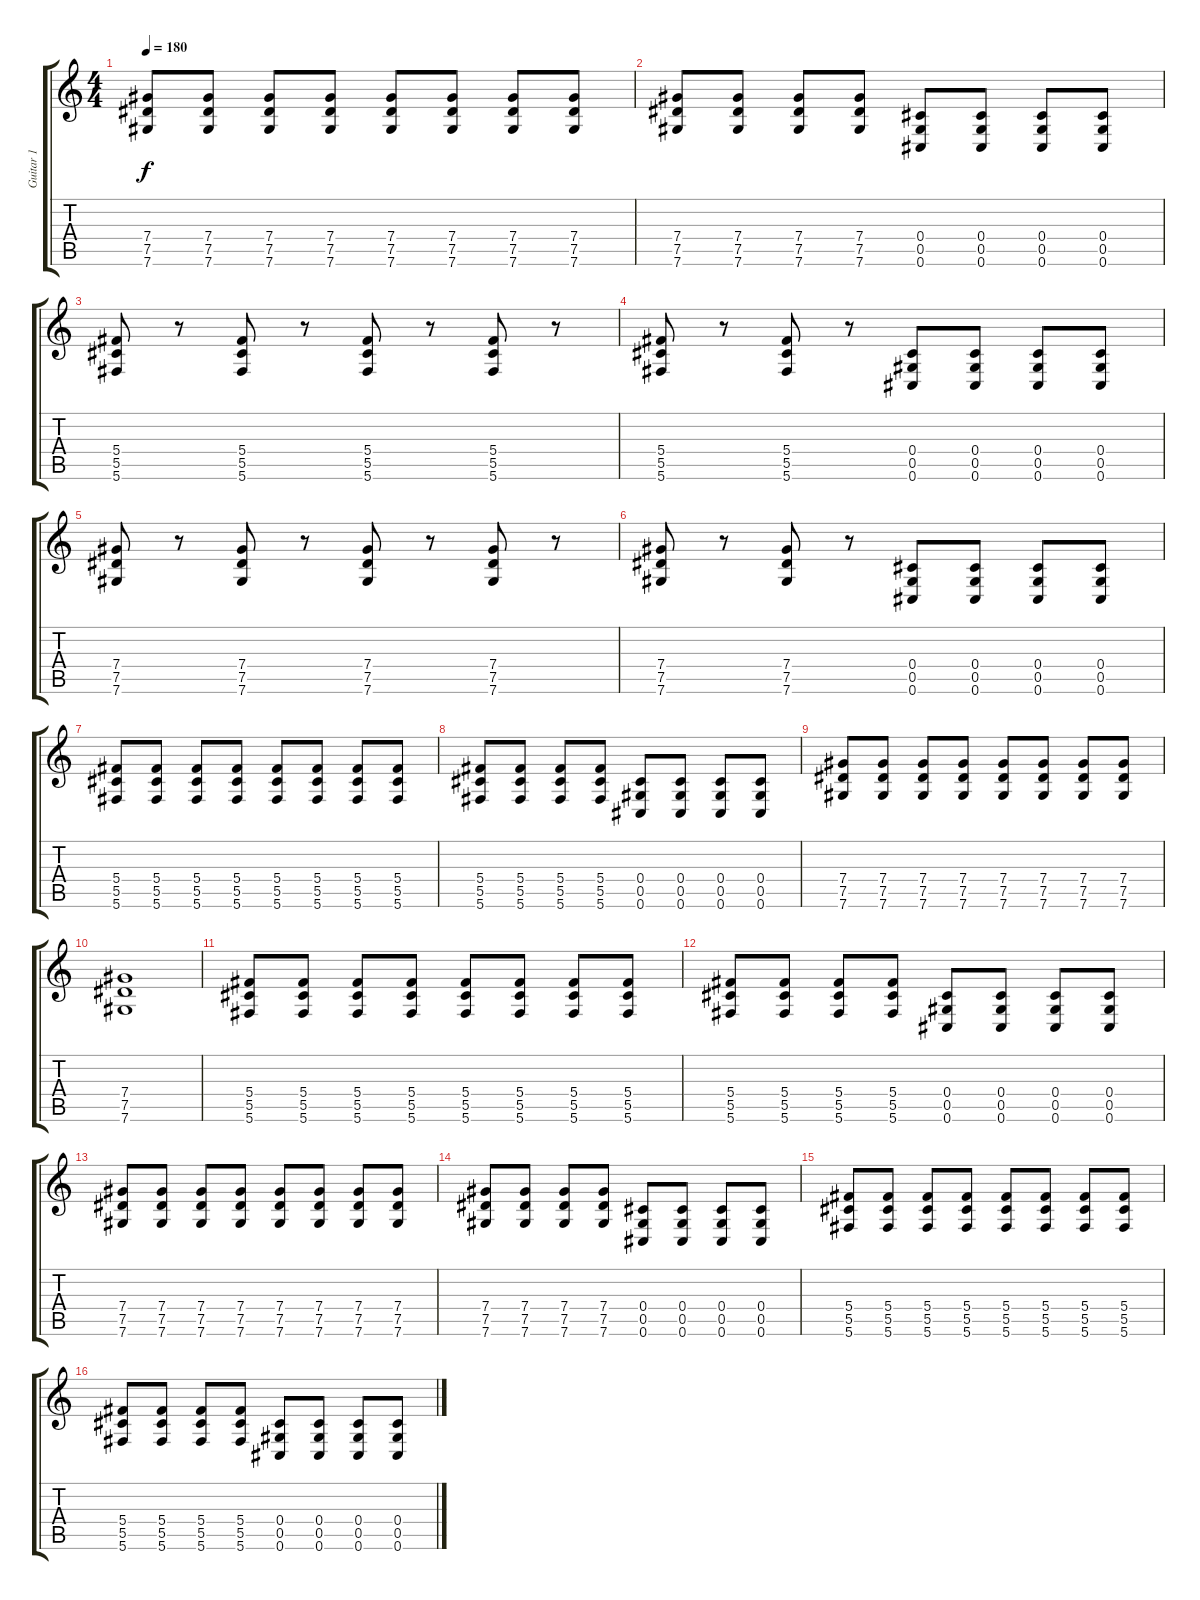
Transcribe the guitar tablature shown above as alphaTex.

\track ("Guitar 1" "Guitar 1") {instrument distortionguitar}
\staff {score tabs}
\tuning (Eb4 Bb3 Gb3 Db3 Ab2 Db2) {hide}
\ts (4 4)
\tempo 180
\clef g2
\ks c
(7.4 7.5 7.6).8{dy f} (7.4 7.5 7.6).8 (7.4 7.5 7.6).8 (7.4 7.5 7.6).8 (7.4 7.5 7.6).8 (7.4 7.5 7.6).8 (7.4 7.5 7.6).8 (7.4 7.5 7.6).8 |
(7.4 7.5 7.6).8 (7.4 7.5 7.6).8 (7.4 7.5 7.6).8 (7.4 7.5 7.6).8 (0.4 0.5 0.6).8 (0.4 0.5 0.6).8 (0.4 0.5 0.6).8 (0.4 0.5 0.6).8 |
(5.4 5.5 5.6).8 r.8 (5.4 5.5 5.6).8 r.8 (5.4 5.5 5.6).8 r.8 (5.4 5.5 5.6).8 r.8 |
(5.4 5.5 5.6).8 r.8 (5.4 5.5 5.6).8 r.8 (0.4 0.5 0.6).8 (0.4 0.5 0.6).8 (0.4 0.5 0.6).8 (0.4 0.5 0.6).8 |
(7.4 7.5 7.6).8 r.8 (7.4 7.5 7.6).8 r.8 (7.4 7.5 7.6).8 r.8 (7.4 7.5 7.6).8 r.8 |
(7.4 7.5 7.6).8 r.8 (7.4 7.5 7.6).8 r.8 (0.4 0.5 0.6).8 (0.4 0.5 0.6).8 (0.4 0.5 0.6).8 (0.4 0.5 0.6).8 |
(5.4 5.5 5.6).8 (5.4 5.5 5.6).8 (5.4 5.5 5.6).8 (5.4 5.5 5.6).8 (5.4 5.5 5.6).8 (5.4 5.5 5.6).8 (5.4 5.5 5.6).8 (5.4 5.5 5.6).8 |
(5.4 5.5 5.6).8 (5.4 5.5 5.6).8 (5.4 5.5 5.6).8 (5.4 5.5 5.6).8 (0.4 0.5 0.6).8 (0.4 0.5 0.6).8 (0.4 0.5 0.6).8 (0.4 0.5 0.6).8 |
(7.4 7.5 7.6).8 (7.4 7.5 7.6).8 (7.4 7.5 7.6).8 (7.4 7.5 7.6).8 (7.4 7.5 7.6).8 (7.4 7.5 7.6).8 (7.4 7.5 7.6).8 (7.4 7.5 7.6).8 |
(7.4 7.5 7.6).1 |
(5.4 5.5 5.6).8 (5.4 5.5 5.6).8 (5.4 5.5 5.6).8 (5.4 5.5 5.6).8 (5.4 5.5 5.6).8 (5.4 5.5 5.6).8 (5.4 5.5 5.6).8 (5.4 5.5 5.6).8 |
(5.4 5.5 5.6).8 (5.4 5.5 5.6).8 (5.4 5.5 5.6).8 (5.4 5.5 5.6).8 (0.4 0.5 0.6).8 (0.4 0.5 0.6).8 (0.4 0.5 0.6).8 (0.4 0.5 0.6).8 |
(7.4 7.5 7.6).8 (7.4 7.5 7.6).8 (7.4 7.5 7.6).8 (7.4 7.5 7.6).8 (7.4 7.5 7.6).8 (7.4 7.5 7.6).8 (7.4 7.5 7.6).8 (7.4 7.5 7.6).8 |
(7.4 7.5 7.6).8 (7.4 7.5 7.6).8 (7.4 7.5 7.6).8 (7.4 7.5 7.6).8 (0.4 0.5 0.6).8 (0.4 0.5 0.6).8 (0.4 0.5 0.6).8 (0.4 0.5 0.6).8 |
(5.4 5.5 5.6).8 (5.4 5.5 5.6).8 (5.4 5.5 5.6).8 (5.4 5.5 5.6).8 (5.4 5.5 5.6).8 (5.4 5.5 5.6).8 (5.4 5.5 5.6).8 (5.4 5.5 5.6).8 |
(5.4 5.5 5.6).8 (5.4 5.5 5.6).8 (5.4 5.5 5.6).8 (5.4 5.5 5.6).8 (0.4 0.5 0.6).8 (0.4 0.5 0.6).8 (0.4 0.5 0.6).8 (0.4 0.5 0.6).8
